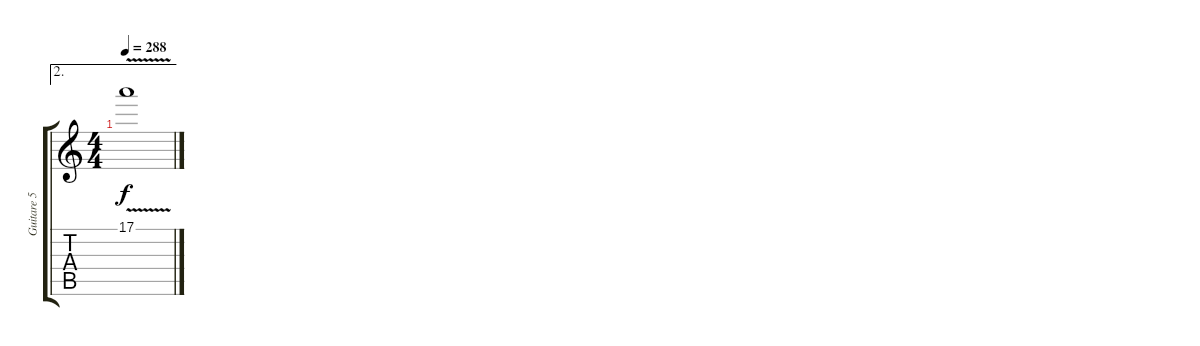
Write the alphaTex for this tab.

\track ("Guitare 5" "Guitare 5") {instrument distortionguitar}
\staff {score tabs}
\tuning (E4 B3 G3 D3 A2 E2) {hide}
\ae 2
\ts (4 4)
\tempo 288
\clef g2
\ks c
17.1{v}.1{dy f}
